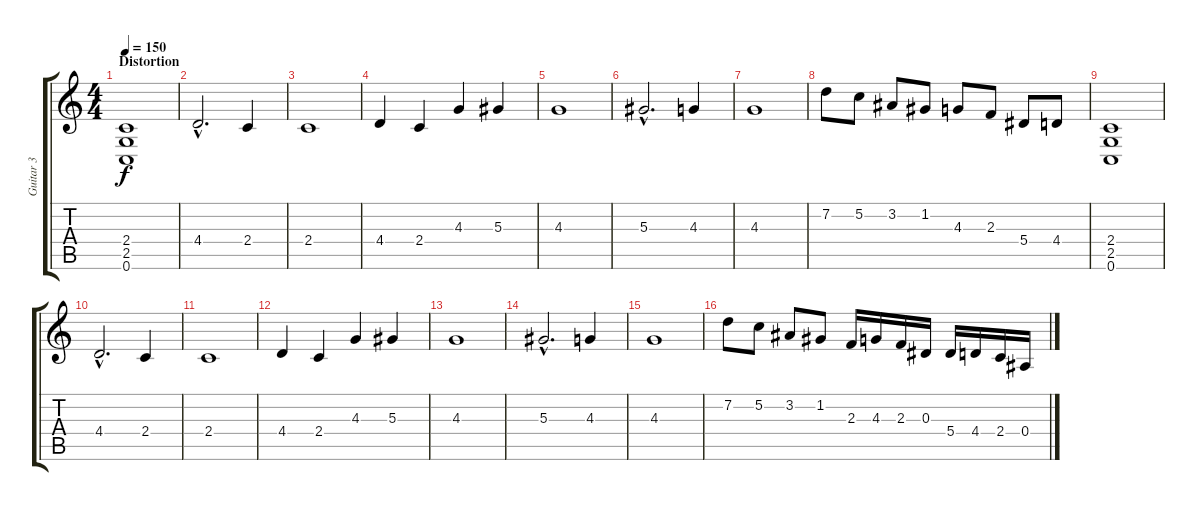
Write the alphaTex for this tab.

\track ("Guitar 3" "Guitar 3") {instrument distortionguitar}
\staff {score tabs}
\tuning (C4 G3 Eb3 Bb2 F2 C2) {hide}
\ts (4 4)
\section ("" "Distortion")
\tempo 150
\clef g2
\ks c
(2.4 2.5 0.6).1{dy f} |
4.4{hac}.2{d} 2.4.4 |
2.4.1 |
4.4.4 2.4.4 4.3.4 5.3.4 |
4.3.1 |
5.3{hac}.2{d} 4.3.4 |
4.3.1 |
7.2.8 5.2.8 3.2.8 1.2.8 4.3.8 2.3.8 5.4.8 4.4.8 |
(2.4 2.5 0.6).1 |
4.4{hac}.2{d} 2.4.4 |
2.4.1 |
4.4.4 2.4.4 4.3.4 5.3.4 |
4.3.1 |
5.3{hac}.2{d} 4.3.4 |
4.3.1 |
7.2.8 5.2.8 3.2.8 1.2.8 2.3.16 4.3.16 2.3.16 0.3.16 5.4.16 4.4.16 2.4.16 0.4.16
